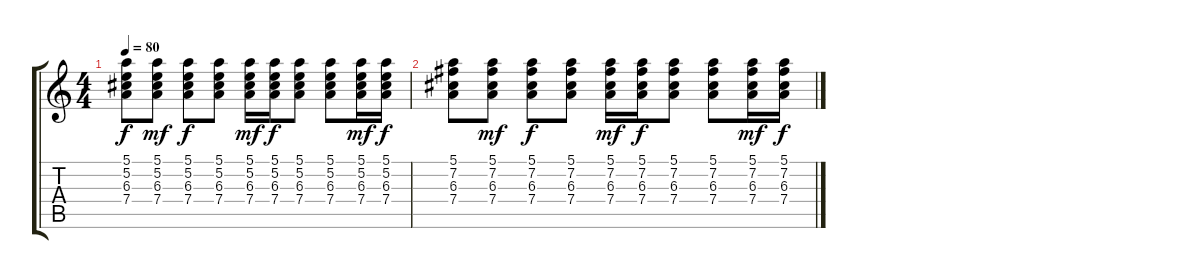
\track "" {instrument acousticguitarsteel}
\staff {score tabs}
\tuning (E4 B3 G3 D3 A2 E2) {hide}
\ts (4 4)
\tempo 80
\clef g2
\ks c
(5.1 5.2 6.3 7.4).8{dy f} (5.1 5.2 6.3 7.4).8{dy mf} (5.1 5.2 6.3 7.4).8{dy f} (5.1 5.2 6.3 7.4).8 (5.1 5.2 6.3 7.4).16{dy mf} (5.1 5.2 6.3 7.4).16{dy f} (5.1 5.2 6.3 7.4).8 (5.1 5.2 6.3 7.4).8 (5.1 5.2 6.3 7.4).16{dy mf} (5.1 5.2 6.3 7.4).16{dy f} |
(5.1 7.2 6.3 7.4).8 (5.1 7.2 6.3 7.4).8{dy mf} (5.1 7.2 6.3 7.4).8{dy f} (5.1 7.2 6.3 7.4).8 (5.1 7.2 6.3 7.4).16{dy mf} (5.1 7.2 6.3 7.4).16{dy f} (5.1 7.2 6.3 7.4).8 (5.1 7.2 6.3 7.4).8 (5.1 7.2 6.3 7.4).16{dy mf} (5.1 7.2 6.3 7.4).16{dy f}
